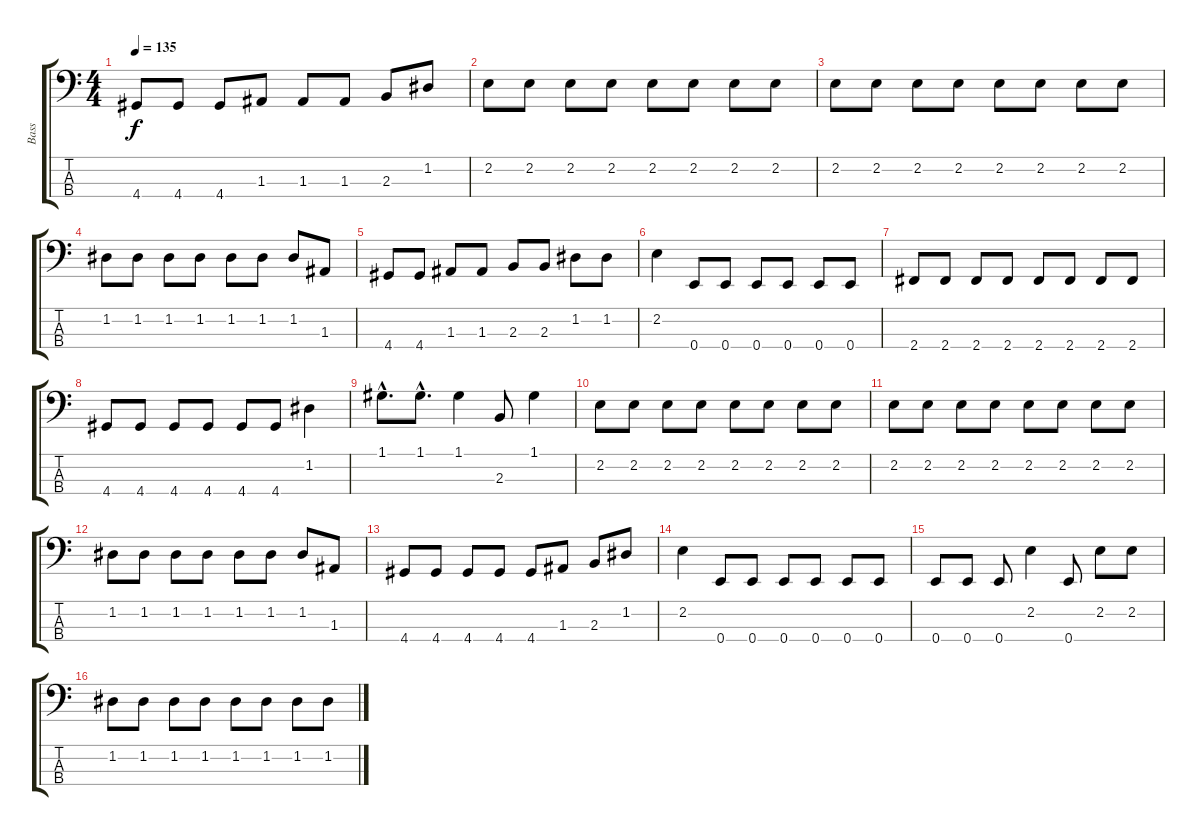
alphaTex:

\track ("Bass" "Bass") {instrument electricbasspick}
\staff {score tabs}
\tuning (G2 D2 A1 E1) {hide}
\ts (4 4)
\tempo 135
\clef f4
\ks c
4.4.8{dy f} 4.4.8 4.4.8 1.3.8 1.3.8 1.3.8 2.3.8 1.2.8 |
2.2.8 2.2.8 2.2.8 2.2.8 2.2.8 2.2.8 2.2.8 2.2.8 |
2.2.8 2.2.8 2.2.8 2.2.8 2.2.8 2.2.8 2.2.8 2.2.8 |
1.2.8 1.2.8 1.2.8 1.2.8 1.2.8 1.2.8 1.2.8 1.3.8 |
4.4.8 4.4.8 1.3.8 1.3.8 2.3.8 2.3.8 1.2.8 1.2.8 |
2.2.4 0.4.8 0.4.8 0.4.8 0.4.8 0.4.8 0.4.8 |
2.4.8 2.4.8 2.4.8 2.4.8 2.4.8 2.4.8 2.4.8 2.4.8 |
4.4.8 4.4.8 4.4.8 4.4.8 4.4.8 4.4.8 1.2.4 |
1.1{hac}.8{d} 1.1{hac}.8{d} 1.1.4 2.3.8 1.1.4 |
2.2.8 2.2.8 2.2.8 2.2.8 2.2.8 2.2.8 2.2.8 2.2.8 |
2.2.8 2.2.8 2.2.8 2.2.8 2.2.8 2.2.8 2.2.8 2.2.8 |
1.2.8 1.2.8 1.2.8 1.2.8 1.2.8 1.2.8 1.2.8 1.3.8 |
4.4.8 4.4.8 4.4.8 4.4.8 4.4.8 1.3.8 2.3.8 1.2.8 |
2.2.4 0.4.8 0.4.8 0.4.8 0.4.8 0.4.8 0.4.8 |
0.4.8 0.4.8 0.4.8 2.2.4 0.4.8 2.2.8 2.2.8 |
1.2.8 1.2.8 1.2.8 1.2.8 1.2.8 1.2.8 1.2.8 1.2.8
